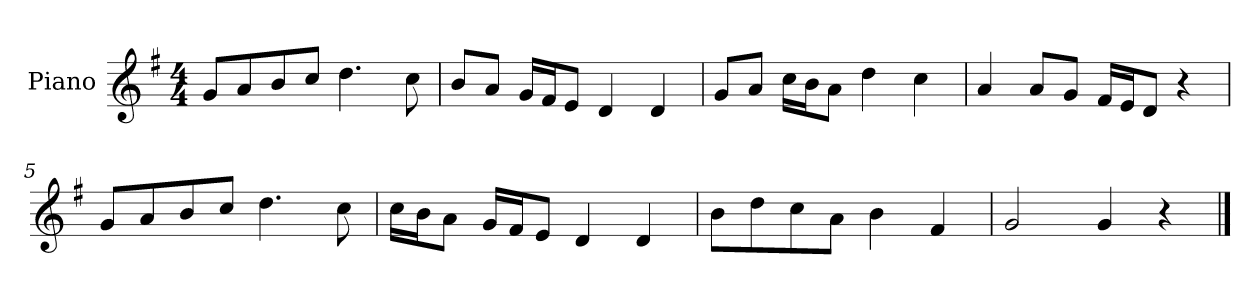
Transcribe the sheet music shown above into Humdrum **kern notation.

**kern
*part1
*staff1
*I"Piano
*I'P-no
*clefG2
*k[f#]
*M4/4
*MM90
=1
8g/L
8a/
8b/
8cc/J
4.dd\
8cc\
=2
8b/L
8a/J
16g/LL
16f#/J
8e/J
4d/
4d/
=3
8g/L
8a/J
16cc\LL
16b\J
8a\J
4dd\
4cc\
=4
4a/
8a/L
8g/J
16f#/LL
16e/J
8d/J
4r
=5
8g/L
8a/
8b/
8cc/J
4.dd\
8cc\
!!LO:LB:g=z
=6
16cc\LL
16b\J
8a\J
16g/LL
16f#/J
8e/J
4d/
4d/
=7
8b\L
8dd\
8cc\
8a\J
4b\
4f#/
=8
2g/
4g/
4r
==
*-
